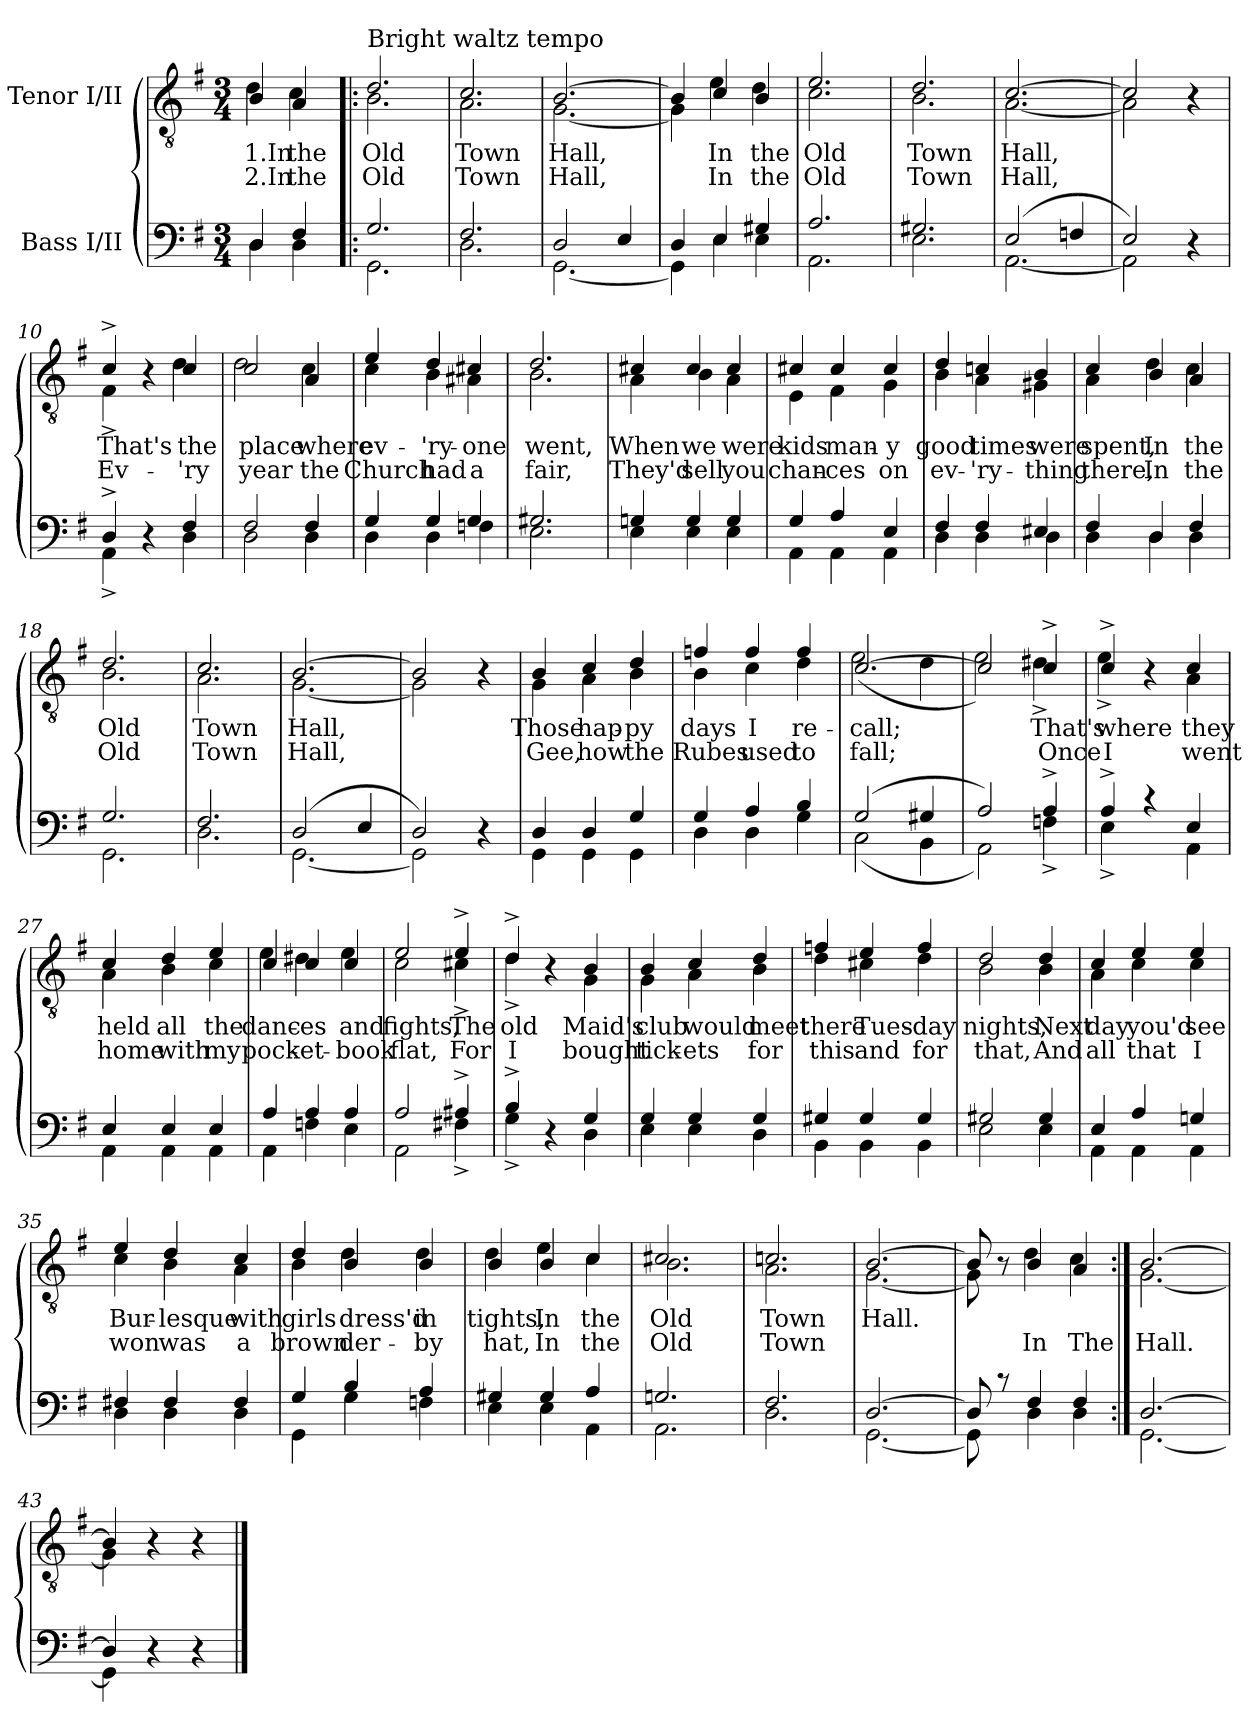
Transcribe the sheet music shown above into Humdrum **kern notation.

**kern	**kern	**text	**text
*part2	*part1	*part1	*part1
*staff2	*staff1	*staff1	*staff1
*I"Bass I/II	*I"Tenor I/II	*	*
*clefF4	*clefGv2	*	*
*k[f#]	*k[f#]	*	*
*G:	*G:	*	*
*M3/4	*M3/4	*	*
=1	=1	=1	=1
*^	*^	*	*
4D/	4D\	4B/	4d\	1.In	2.In
4F#/	4D\	4A/	4c\	the	the
=2!|:	=2!|:	=2!|:	=2!|:	=2!|:	=2!|:
!	!	!LO:TX:a:t=Bright waltz tempo	!	!	!
2.G/	2.GG\	2.d/	2.B\	Old	Old
=3	=3	=3	=3	=3	=3
2.F#/	2.D\	2.c/	2.A\	Town	Town
=4	=4	=4	=4	=4	=4
2D/	[<2.GG\	[>2.B/	[<2.G\	Hall,	Hall,
4E/	.	.	.	.	.
=5	=5	=5	=5	=5	=5
4D/	4GG\]	4B/]	4G\]	.	.
4E/	4E\	4c/	4e\	In	In
4G#X/	4E\	4B/	4d\	the	the
=6	=6	=6	=6	=6	=6
2.A/	2.AA\	2.e/	2.c\	Old	Old
=7	=7	=7	=7	=7	=7
2.G#X/	2.E\	2.d/	2.B\	Town	Town
=8	=8	=8	=8	=8	=8
(2E/	[<2.AA\	[>2.c/	[<2.A\	Hall,	Hall,
4Fn/	.	.	.	.	.
!!LO:LB:g=z	!!
=9	=9	=9	=9	=9	=9
2E/)	2AA\]	2c/]	2A\]	.	.
4r	4ryy	4r	4ryy	.	.
=10	=10	=10	=10	=10	=10
4D^>/	4AA^<\	4c^>/	4F#^<\	That's	Ev-
4r	4ryy	4r	4ryy	.	.
4F#/	4D\	4c/	4d\	the	-'ry
=11	=11	=11	=11	=11	=11
2F#/	2D\	2c/	2d\	place	year
4F#/	4D\	4A/	4c\	where	the
=12	=12	=12	=12	=12	=12
4G/	4D\	4e/	4c\	ev-	Church
4G/	4D\	4d/	4B\	-'ry-	had
4G/	4Fn\	4c#X/	4A#X\	-one	a
=13	=13	=13	=13	=13	=13
2.G#X/	2.E\	2.d/	2.B\	went,	fair,
=14	=14	=14	=14	=14	=14
4Gn/	4E\	4c#X/	4A\	When	They'd
4G/	4E\	4c#/	4B\	we	sell
4G/	4E\	4c#/	4A\	were	you
=15	=15	=15	=15	=15	=15
4G/	4AA\	4c#X/	4E\	kids	chan-
4A/	4AA\	4c#/	4F#\	man-	-ces
4E/	4AA\	4c#/	4G\	-y	on
!!LO:LB:g=z	!!
=16	=16	=16	=16	=16	=16
4F#/	4D\	4d/	4B\	good	ev-
4F#/	4D\	4cn/	4A\	times	-'ry-
4E#X/	4D\	4B/	4G#X\	were	-thing
=17	=17	=17	=17	=17	=17
4F#/	4D\	4c/	4A\	spent,	there,
4D/	4D\	4B/	4d\	In	In
4F#/	4D\	4A/	4c\	the	the
=18	=18	=18	=18	=18	=18
2.G/	2.GG\	2.d/	2.B\	Old	Old
=19	=19	=19	=19	=19	=19
2.F#/	2.D\	2.c/	2.A\	Town	Town
=20	=20	=20	=20	=20	=20
(2D/	[<2.GG\	[>2.B/	[<2.G\	Hall,	Hall,
4E/	.	.	.	.	.
=21	=21	=21	=21	=21	=21
2D/)	2GG\]	2B/]	2G\]	.	.
4r	4ryy	4r	4ryy	.	.
=22	=22	=22	=22	=22	=22
4D/	4GG\	4B/	4G\	Those	Gee,
4D/	4GG\	4c/	4A\	hap-	how
4G/	4GG\	4d/	4B\	-py	the
=23	=23	=23	=23	=23	=23
4G/	4D\	4fn/	4B\	days	Rubes
4A/	4D\	4f/	4c\	I	used
4B/	4G\	4f/	4d\	re-	to
!!LO:LB:g=z	!!
=24	=24	=24	=24	=24	=24
(2G/	(2C\	[>2.c/	(2e\	-call;	fall;
4G#X/	4BB\	.	4d\	.	.
=25	=25	=25	=25	=25	=25
2A/)	2AA\)	2c/]	2e\)	.	.
4A^>/	4Fn^<\	4c^>/	4d#X^<\	That's	Once
=26	=26	=26	=26	=26	=26
4A^>/	4E^<\	4c^>/	4e^<\	where	I
4rc	4ryy	4r	4ryy	.	.
4E/	4AA\	4c/	4A\	they	went
=27	=27	=27	=27	=27	=27
4E/	4AA\	4c/	4A\	held	home
4E/	4AA\	4d/	4B\	all	with
4E/	4AA\	4e/	4c\	the	my
=28	=28	=28	=28	=28	=28
4A/	4AA\	4c/	4e\	danc-	pock-
4A/	4Fn\	4c/	4d#X\	-es	-et-
4A/	4E\	4c/	4e\	and	-book
=29	=29	=29	=29	=29	=29
2A/	2AA\	2e/	2c\	fights,	flat,
4A#X^>/	4F#X^<\	4e^>/	4c#X^<\	The	For
=30	=30	=30	=30	=30	=30
4B^>/	4G^<\	4d^>/	4d^<\	old	I
4r	4ryy	4r	4ryy	.	.
4G/	4D\	4B/	4G\	Maid's	bought
!!LO:LB:g=z	!!
=31	=31	=31	=31	=31	=31
4G/	4E\	4B/	4G\	club	tick-
4G/	4E\	4c/	4A\	would	-ets
4G/	4D\	4d/	4B\	meet	for
=32	=32	=32	=32	=32	=32
4G#X/	4BB\	4fn/	4d\	there	this
4G#/	4BB\	4e/	4c#X\	Tues-	and
4G#/	4BB\	4f/	4d\	-day	for
=33	=33	=33	=33	=33	=33
2G#X/	2E\	2d/	2B\	nights,	that,
4G#/	4E\	4d/	4B\	Next	And
=34	=34	=34	=34	=34	=34
4E/	4AA\	4c/	4A\	day	all
4A/	4AA\	4e/	4c\	you'd	that
4Gn/	4AA\	4e/	4c\	see	I
=35	=35	=35	=35	=35	=35
4F#X/	4D\	4e/	4c\	Bur-	won
4F#/	4D\	4d/	4B\	-lesque	was
4F#/	4D\	4c/	4A\	with	a
=36	=36	=36	=36	=36	=36
4G/	4GG\	4d/	4B\	girls	brown
4B/	4G\	4B/	4d\	dress'd	der-
4A/	4Fn\	4B/	4d\	in	-by
!!LO:LB:g=z	!!
=37	=37	=37	=37	=37	=37
4G#X/	4E\	4B/	4d\	tights,	hat,
4G#/	4E\	4B/	4e\	In	In
4A/	4AA\	4c/	4c\	the	the
=38	=38	=38	=38	=38	=38
2.Gn/	2.AA\	2.c#X/	2.B\	Old	Old
=39	=39	=39	=39	=39	=39
2.F#/	2.D\	2.cn/	2.A\	Town	Town
=40	=40	=40	=40	=40	=40
[>2.D/	[<2.GG\	[>2.B/	[<2.G\	Hall.	.
=41	=41	=41	=41	=41	=41
8D/]	8GG\]	8B/]	8G\]	.	.
8rc	8ryy	8r	8ryy	.	.
4F#/	4D\	4B/	4d\	.	In
4F#/	4D\	4A/	4c\	.	The
=42:|!	=42:|!	=42:|!	=42:|!	=42:|!	=42:|!
[>2.D/	[<2.GG\	[>2.B/	[<2.G\	.	Hall.
=43	=43	=43	=43	=43	=43
4D/]	4GG\]	4B/]	4G\]	.	.
4r	2ryy	4r	4ryy	.	.
4r	.	4r	4ryy	.	.
*v	*v	*	*	*	*
*	*v	*v	*	*
==	==	==	==
*-	*-	*-	*-
